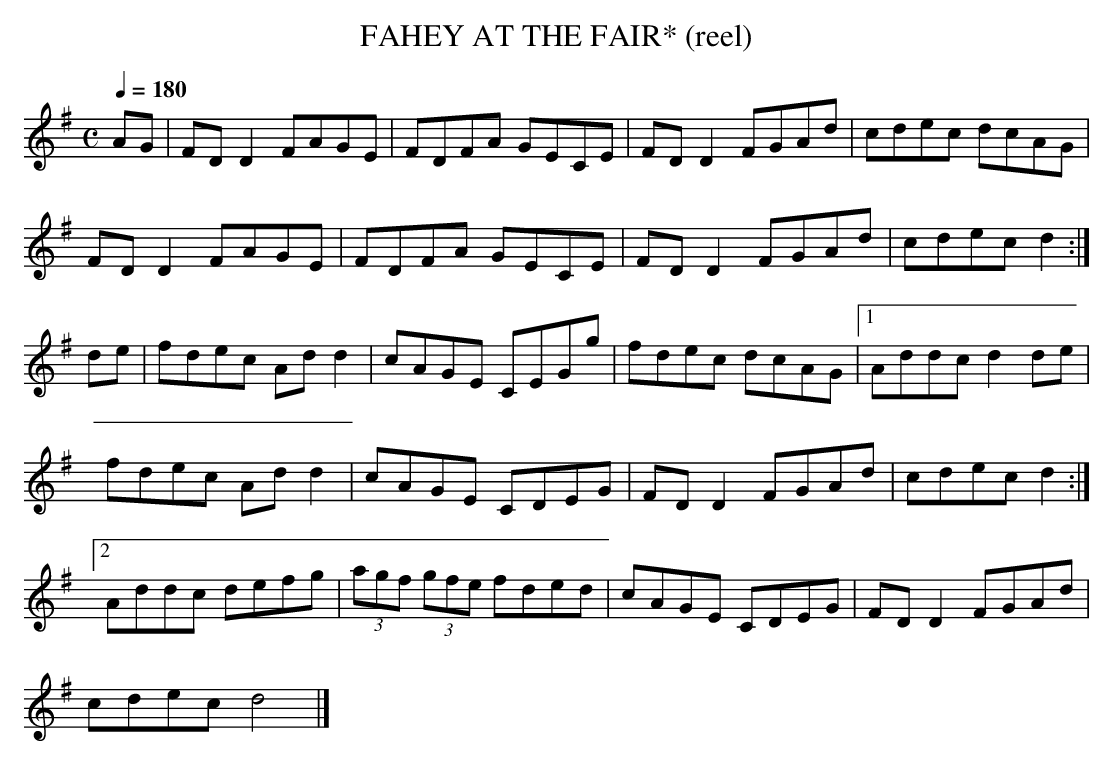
X:1
T:FAHEY AT THE FAIR* (reel)
L:1/8
M:C
Q:1/4=180
K:Dmix
AG|FDD2 FAGE|FDFA GECE|FDD2 FGAd|cdec dcAG|
FDD2 FAGE|FDFA GECE|FDD2 FGAd|cdec d2 :|
de|fdec Add2|cAGE CEGg|fdec dcAG|1 Addc d2de|
fdec Add2|cAGE CDEG|FDD2 FGAd|cdec d2 :|
[2 Addc defg|(3agf (3gfe fded|cAGE CDEG|FDD2 FGAd|
cdec d4 |]
